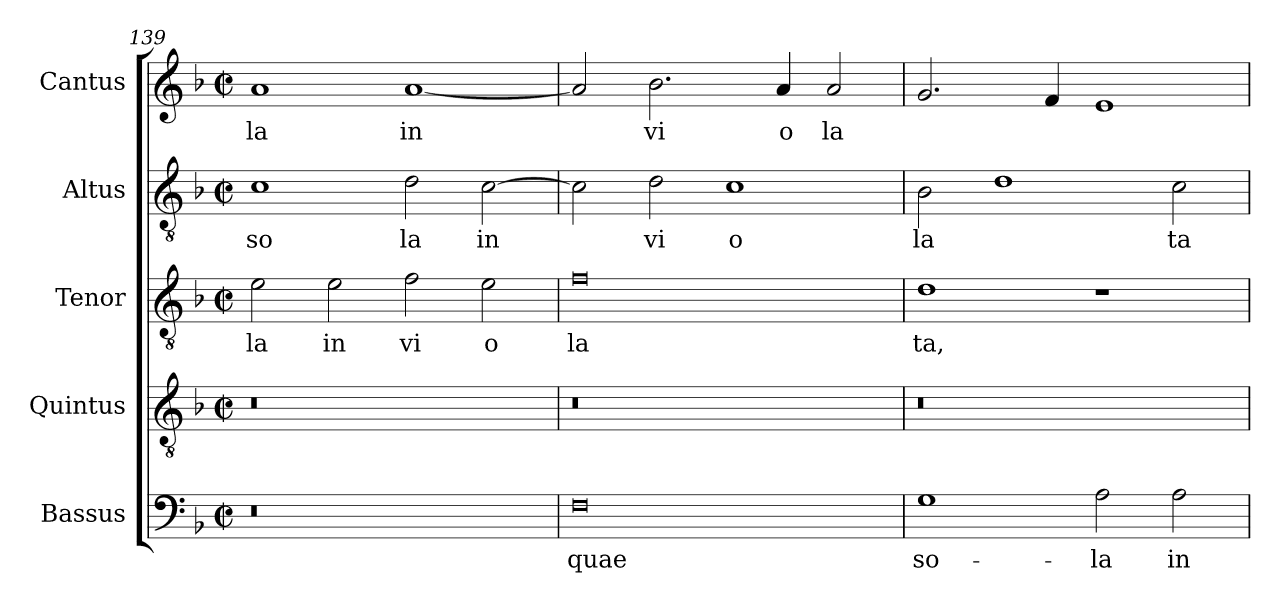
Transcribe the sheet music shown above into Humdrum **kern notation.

**kern	**text	**kern	**kern	**text	**kern	**text	**kern	**text
*part5	*part5	*part4	*part3	*part3	*part2	*part2	*part1	*part1
*staff5	*staff5	*staff4	*staff3	*staff3	*staff2	*staff2	*staff1	*staff1
*I"Bassus	*	*I"Quintus	*I"Tenor	*	*I"Altus	*	*I"Cantus	*
*clefF4	*	*clefGv2	*clefGv2	*	*clefGv2	*	*clefG2	*
*k[b-]	*	*k[b-]	*k[b-]	*	*k[b-]	*	*k[b-]	*
*F:	*	*F:	*F:	*	*F:	*	*F:	*
*M2/2	*	*M2/2	*M2/2	*	*M2/2	*	*M2/2	*
*met(c|)	*	*met(c|)	*met(c|)	*	*met(c|)	*	*met(c|)	*
=139	=139	=139	=139	=139	=139	=139	=139	=139
!	!	!	!	!LO:LY:b:cj	!	!LO:LY:b:cj	!	!LO:LY:b:cj
0r	.	0r	2e\	la	1c	so	1a	la
!	!	!	!	!LO:LY:b:cj	!	!	!	!
.	.	.	2e\	in	.	.	.	.
!	!	!	!	!LO:LY:b:cj	!	!LO:LY:b:cj	!	!LO:LY:b:cj
.	.	.	2f\	vi	2d\	la	[<1a	in
!	!	!	!	!LO:LY:b:cj	!	!LO:LY:b:cj	!	!
.	.	.	2e\	o	[>2c\	in	.	.
=140	=140	=140	=140	=140	=140	=140	=140	=140
!	!LO:LY:b:cj	!	!	!LO:LY:b:cj	!	!	!	!
0F	quae	0r	0f	la	2c\]	.	2a/]	.
!	!	!	!	!	!	!LO:LY:b:cj	!	!LO:LY:b:cj
.	.	.	.	.	2d\	vi	2.b-\	vi
!	!	!	!	!	!	!LO:LY:b:cj	!	!
.	.	.	.	.	1c	o	.	.
!	!	!	!	!	!	!	!	!LO:LY:b:cj
.	.	.	.	.	.	.	4a/	o
!	!	!	!	!	!	!	!	!LO:LY:b:cj
.	.	.	.	.	.	.	2a/	la
=141	=141	=141	=141	=141	=141	=141	=141	=141
!	!LO:LY:b:cj	!	!	!LO:LY:b:cj	!	!LO:LY:b:cj	!	!
1G	so-	0r	1d	ta,	2B-\	la	2.g/	.
.	.	.	.	.	1d	.	.	.
.	.	.	.	.	.	.	4f/	.
!	!LO:LY:b:cj	!	!	!	!	!	!	!
2A\	-la	.	1r	.	.	.	1e	.
!	!LO:LY:b:cj	!	!	!	!	!LO:LY:b:cj	!	!
2A\	in-	.	.	.	2c\	ta	.	.
=	=	=	=	=	=	=	=	=
*-	*-	*-	*-	*-	*-	*-	*-	*-
